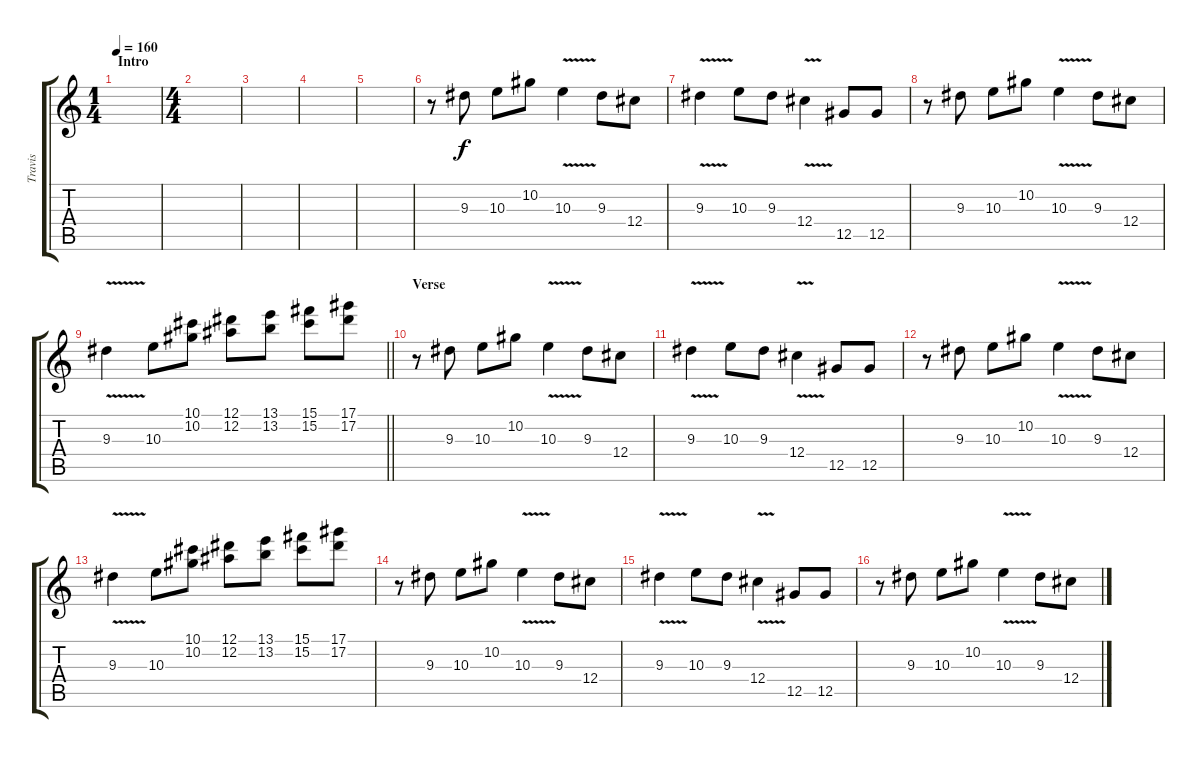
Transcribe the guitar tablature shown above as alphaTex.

\track ("Travis" "Travis") {instrument distortionguitar}
\staff {score tabs}
\tuning (Eb4 Bb3 Gb3 Db3 Ab2 Eb2) {hide}
\ts (1 4)
\section ("" "Intro")
\tempo 160
\clef g2
\ks c
|
\ts (4 4)
|
|
|
|
r.8 9.3.8 10.3.8 10.2.8 10.3{v}.4 9.3.8 12.4.8 |
9.3{v}.4 10.3.8 9.3.8 12.4{v}.4 12.5.8 12.5.8 |
r.8 9.3.8 10.3.8 10.2.8 10.3{v}.4 9.3.8 12.4.8 |
\barLineRight lightlight
9.3{v}.4 10.3.8 (10.1 10.2).8 (12.1 12.2).8 (13.1 13.2).8 (15.1 15.2).8 (17.1 17.2).8 |
\section ("" "Verse")
r.8 9.3.8 10.3.8 10.2.8 10.3{v}.4 9.3.8 12.4.8 |
9.3{v}.4 10.3.8 9.3.8 12.4{v}.4 12.5.8 12.5.8 |
r.8 9.3.8 10.3.8 10.2.8 10.3{v}.4 9.3.8 12.4.8 |
9.3{v}.4 10.3.8 (10.1 10.2).8 (12.1 12.2).8 (13.1 13.2).8 (15.1 15.2).8 (17.1 17.2).8 |
r.8 9.3.8 10.3.8 10.2.8 10.3{v}.4 9.3.8 12.4.8 |
9.3{v}.4 10.3.8 9.3.8 12.4{v}.4 12.5.8 12.5.8 |
r.8 9.3.8 10.3.8 10.2.8 10.3{v}.4 9.3.8 12.4.8
